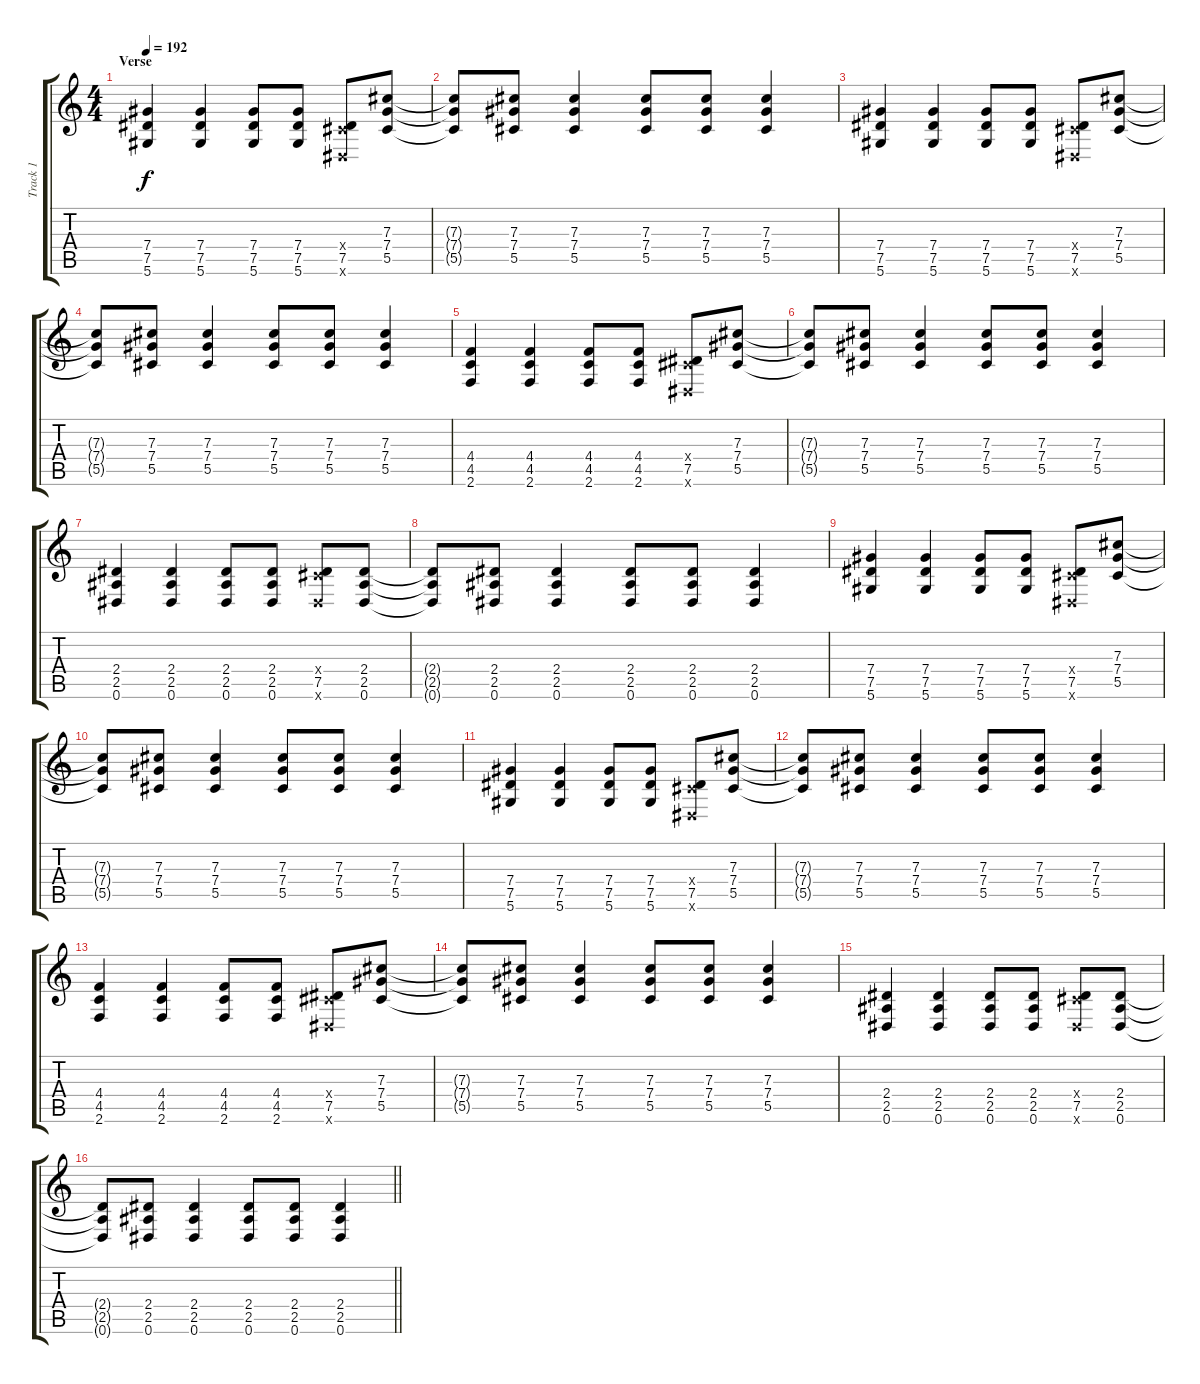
\track ("Track 1" "Track 1") {instrument distortionguitar}
\staff {score tabs}
\tuning (Eb4 Bb3 Gb3 Db3 Ab2 Eb2) {hide}
\ts (4 4)
\section ("" "Verse")
\tempo 192
\clef g2
\ks c
(7.4 7.5 5.6).4{dy f} (7.4 7.5 5.6).4 (7.4 7.5 5.6).8 (7.4 7.5 5.6).8 (0.4{x} 7.5 0.6{x}).8 (7.3 7.4 5.5).8 |
(7.3{t} 7.4{t} 5.5{t}).8 (7.3 7.4 5.5).8 (7.3 7.4 5.5).4 (7.3 7.4 5.5).8 (7.3 7.4 5.5).8 (7.3 7.4 5.5).4 |
(7.4 7.5 5.6).4 (7.4 7.5 5.6).4 (7.4 7.5 5.6).8 (7.4 7.5 5.6).8 (0.4{x} 7.5 0.6{x}).8 (7.3 7.4 5.5).8 |
(7.3{t} 7.4{t} 5.5{t}).8 (7.3 7.4 5.5).8 (7.3 7.4 5.5).4 (7.3 7.4 5.5).8 (7.3 7.4 5.5).8 (7.3 7.4 5.5).4 |
(4.4 4.5 2.6).4 (4.4 4.5 2.6).4 (4.4 4.5 2.6).8 (4.4 4.5 2.6).8 (0.4{x} 7.5 0.6{x}).8 (7.3 7.4 5.5).8 |
(7.3{t} 7.4{t} 5.5{t}).8 (7.3 7.4 5.5).8 (7.3 7.4 5.5).4 (7.3 7.4 5.5).8 (7.3 7.4 5.5).8 (7.3 7.4 5.5).4 |
(2.4 2.5 0.6).4 (2.4 2.5 0.6).4 (2.4 2.5 0.6).8 (2.4 2.5 0.6).8 (0.4{x} 7.5 0.6{x}).8 (2.4 2.5 0.6).8 |
(2.4{t} 2.5{t} 0.6{t}).8 (2.4 2.5 0.6).8 (2.4 2.5 0.6).4 (2.4 2.5 0.6).8 (2.4 2.5 0.6).8 (2.4 2.5 0.6).4 |
(7.4 7.5 5.6).4 (7.4 7.5 5.6).4 (7.4 7.5 5.6).8 (7.4 7.5 5.6).8 (0.4{x} 7.5 0.6{x}).8 (7.3 7.4 5.5).8 |
(7.3{t} 7.4{t} 5.5{t}).8 (7.3 7.4 5.5).8 (7.3 7.4 5.5).4 (7.3 7.4 5.5).8 (7.3 7.4 5.5).8 (7.3 7.4 5.5).4 |
(7.4 7.5 5.6).4 (7.4 7.5 5.6).4 (7.4 7.5 5.6).8 (7.4 7.5 5.6).8 (0.4{x} 7.5 0.6{x}).8 (7.3 7.4 5.5).8 |
(7.3{t} 7.4{t} 5.5{t}).8 (7.3 7.4 5.5).8 (7.3 7.4 5.5).4 (7.3 7.4 5.5).8 (7.3 7.4 5.5).8 (7.3 7.4 5.5).4 |
(4.4 4.5 2.6).4 (4.4 4.5 2.6).4 (4.4 4.5 2.6).8 (4.4 4.5 2.6).8 (0.4{x} 7.5 0.6{x}).8 (7.3 7.4 5.5).8 |
(7.3{t} 7.4{t} 5.5{t}).8 (7.3 7.4 5.5).8 (7.3 7.4 5.5).4 (7.3 7.4 5.5).8 (7.3 7.4 5.5).8 (7.3 7.4 5.5).4 |
(2.4 2.5 0.6).4 (2.4 2.5 0.6).4 (2.4 2.5 0.6).8 (2.4 2.5 0.6).8 (0.4{x} 7.5 0.6{x}).8 (2.4 2.5 0.6).8 |
\barLineRight lightlight
(2.4{t} 2.5{t} 0.6{t}).8 (2.4 2.5 0.6).8 (2.4 2.5 0.6).4 (2.4 2.5 0.6).8 (2.4 2.5 0.6).8 (2.4 2.5 0.6).4
